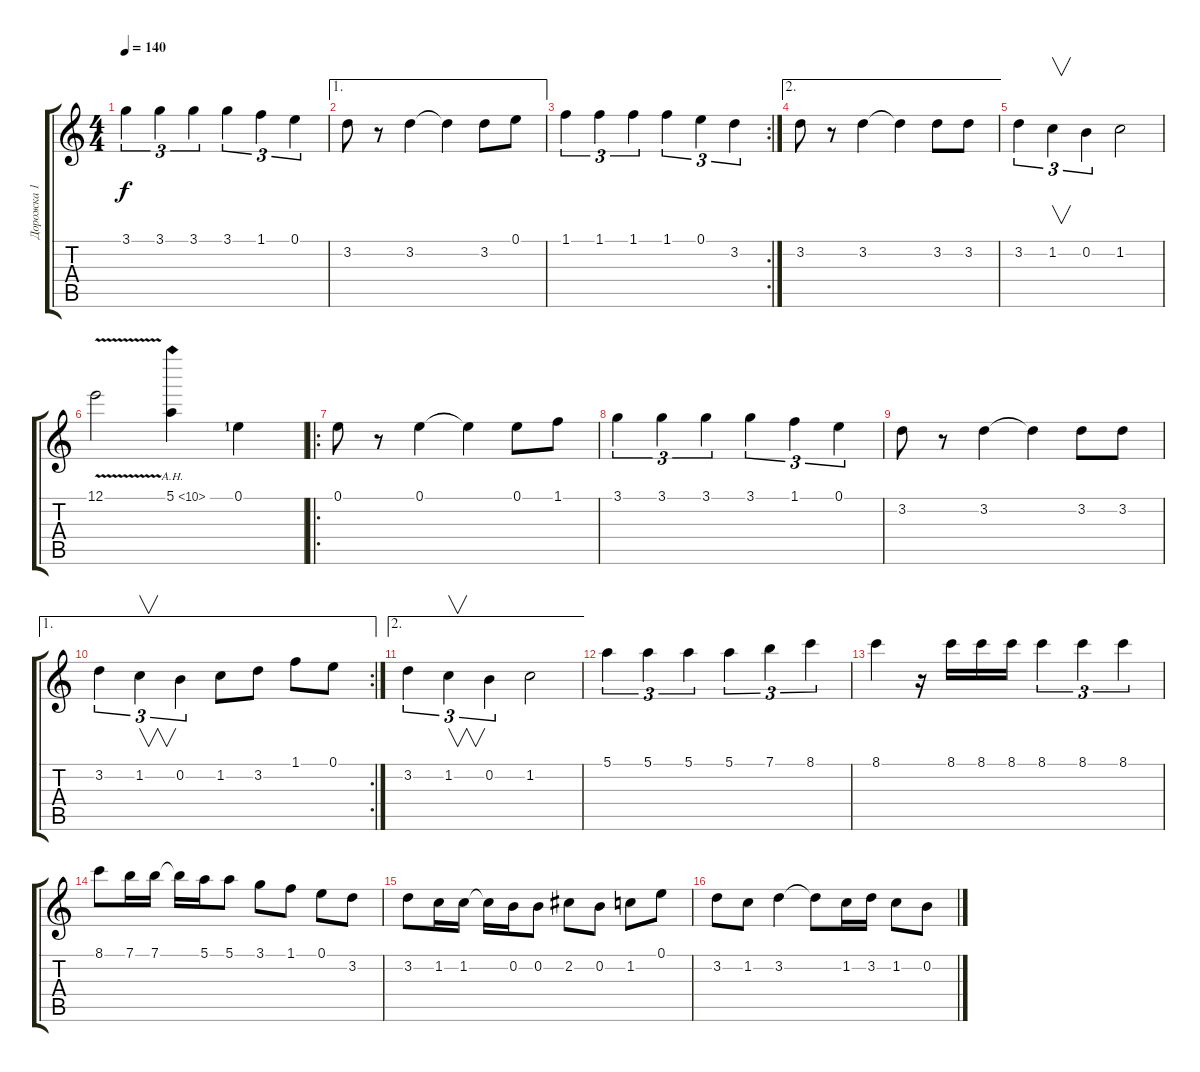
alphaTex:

\track ("Дорожка 1" "Дорожка 1") {instrument acousticguitarsteel}
\staff {score tabs}
\tuning (E4 B3 G3 D3 A2 E2) {hide}
\ts (4 4)
\tempo 140
\clef g2
\ks c
3.1.4{tu (3 2) dy f} 3.1.4{tu (3 2)} 3.1.4{tu (3 2)} 3.1.4{tu (3 2)} 1.1.4{tu (3 2)} 0.1.4{tu (3 2)} |
\ae 1
3.2.8 r.8 3.2.4 3.2{t}.4 3.2.8 0.1.8 |
\rc 2
1.1.4{tu (3 2)} 1.1.4{tu (3 2)} 1.1.4{tu (3 2)} 1.1.4{tu (3 2)} 0.1.4{tu (3 2)} 3.2.4{tu (3 2)} |
\ae 2
3.2.8 r.8 3.2.4 3.2{t}.4 3.2.8 3.2.8 |
3.2.4{tu (3 2)} 1.2.4{v tu (3 2)} 0.2.4{tu (3 2)} 1.2.2 |
12.1{v}.2 5.1{ah 5}.4 0.1{lf 2}.4 |
\ro
0.1.8 r.8 0.1.4 0.1{t}.4 0.1.8 1.1.8 |
3.1.4{tu (3 2)} 3.1.4{tu (3 2)} 3.1.4{tu (3 2)} 3.1.4{tu (3 2)} 1.1.4{tu (3 2)} 0.1.4{tu (3 2)} |
3.2.8 r.8 3.2.4 3.2{t}.4 3.2.8 3.2.8 |
\ae 1
\rc 2
3.2.4{tu (3 2)} 1.2.4{v tu (3 2)} 0.2.4{tu (3 2)} 1.2.8 3.2.8 1.1.8 0.1.8 |
\ae 2
3.2.4{tu (3 2)} 1.2.4{v tu (3 2)} 0.2.4{tu (3 2)} 1.2.2 |
5.1.4{tu (3 2)} 5.1.4{tu (3 2)} 5.1.4{tu (3 2)} 5.1.4{tu (3 2)} 7.1.4{tu (3 2)} 8.1.4{tu (3 2)} |
8.1.4 r.16 8.1.16 8.1.16 8.1.16 8.1.4{tu (3 2)} 8.1.4{tu (3 2)} 8.1.4{tu (3 2)} |
8.1.8 7.1.16 7.1.16 7.1{t}.16 5.1.16 5.1.8 3.1.8 1.1.8 0.1.8 3.2.8 |
3.2.8 1.2.16 1.2.16 1.2{t}.16 0.2.16 0.2.8 2.2.8 0.2.8 1.2.8 0.1.8 |
3.2.8 1.2.8 3.2.4 3.2{t}.8 1.2.16 3.2.16 1.2.8 0.2.8
